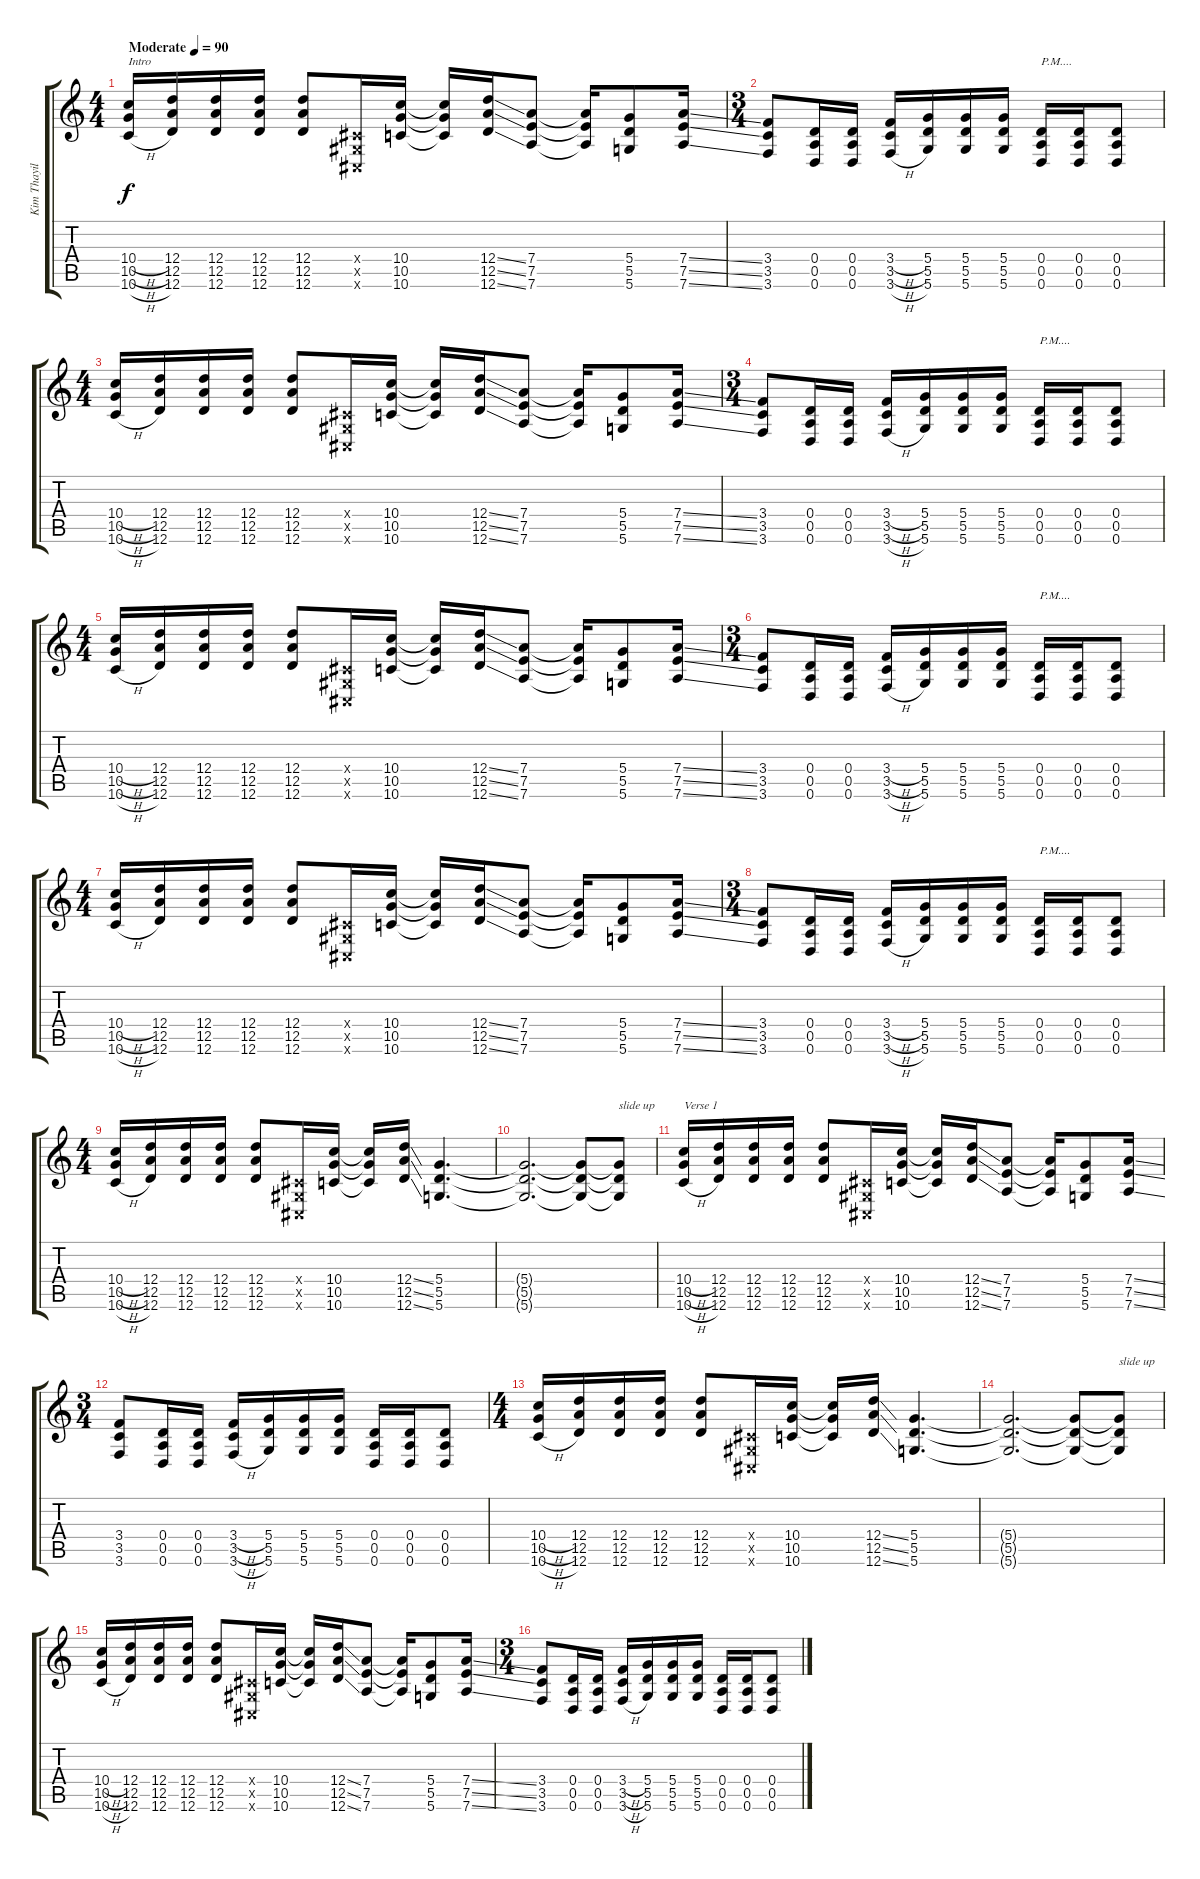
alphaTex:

\track ("Kim Thayil" "Kim Thayil") {instrument overdrivenguitar}
\staff {score tabs}
\tuning (E4 B3 G3 D3 A2 D2) {hide}
\ts (4 4)
\tempo (90 "Moderate")
\clef g2
\ks c
(10.4{h} 10.5{h} 10.6{h}).16{txt "Intro" dy f instrument overdrivenguitar} (12.4 12.5 12.6).16 (12.4 12.5 12.6).16 (12.4 12.5 12.6).16 (12.4 12.5 12.6).8 (-1.4{x} -1.5{x} -1.6{x}).16 (10.4 10.5 10.6).16 (10.4{t} 10.5{t} 10.6{t}).16 (12.4{ss} 12.5{ss} 12.6{ss}).16 (7.4 7.5 7.6).8 (7.4{t} 7.5{t} 7.6{t}).16 (5.4 5.5 5.6).8 (7.4{ss} 7.5{ss} 7.6{ss}).16 |
\ts (3 4)
(3.4 3.5 3.6).8 (0.4 0.5 0.6).16 (0.4 0.5 0.6).16 (3.4{h} 3.5{h} 3.6{h}).16 (5.4 5.5 5.6).16 (5.4 5.5 5.6).16 (5.4 5.5 5.6).16 (0.4 0.5 0.6).16{txt "P.M...."} (0.4 0.5 0.6).16 (0.4 0.5 0.6).8 |
\ts (4 4)
(10.4{h} 10.5{h} 10.6{h}).16 (12.4 12.5 12.6).16 (12.4 12.5 12.6).16 (12.4 12.5 12.6).16 (12.4 12.5 12.6).8 (-1.4{x} -1.5{x} -1.6{x}).16 (10.4 10.5 10.6).16 (10.4{t} 10.5{t} 10.6{t}).16 (12.4{ss} 12.5{ss} 12.6{ss}).16 (7.4 7.5 7.6).8 (7.4{t} 7.5{t} 7.6{t}).16 (5.4 5.5 5.6).8 (7.4{ss} 7.5{ss} 7.6{ss}).16 |
\ts (3 4)
(3.4 3.5 3.6).8 (0.4 0.5 0.6).16 (0.4 0.5 0.6).16 (3.4{h} 3.5{h} 3.6{h}).16 (5.4 5.5 5.6).16 (5.4 5.5 5.6).16 (5.4 5.5 5.6).16 (0.4 0.5 0.6).16{txt "P.M...."} (0.4 0.5 0.6).16 (0.4 0.5 0.6).8 |
\ts (4 4)
(10.4{h} 10.5{h} 10.6{h}).16 (12.4 12.5 12.6).16 (12.4 12.5 12.6).16 (12.4 12.5 12.6).16 (12.4 12.5 12.6).8 (-1.4{x} -1.5{x} -1.6{x}).16 (10.4 10.5 10.6).16 (10.4{t} 10.5{t} 10.6{t}).16 (12.4{ss} 12.5{ss} 12.6{ss}).16 (7.4 7.5 7.6).8 (7.4{t} 7.5{t} 7.6{t}).16 (5.4 5.5 5.6).8 (7.4{ss} 7.5{ss} 7.6{ss}).16 |
\ts (3 4)
(3.4 3.5 3.6).8 (0.4 0.5 0.6).16 (0.4 0.5 0.6).16 (3.4{h} 3.5{h} 3.6{h}).16 (5.4 5.5 5.6).16 (5.4 5.5 5.6).16 (5.4 5.5 5.6).16 (0.4 0.5 0.6).16{txt "P.M...."} (0.4 0.5 0.6).16 (0.4 0.5 0.6).8 |
\ts (4 4)
(10.4{h} 10.5{h} 10.6{h}).16 (12.4 12.5 12.6).16 (12.4 12.5 12.6).16 (12.4 12.5 12.6).16 (12.4 12.5 12.6).8 (-1.4{x} -1.5{x} -1.6{x}).16 (10.4 10.5 10.6).16 (10.4{t} 10.5{t} 10.6{t}).16 (12.4{ss} 12.5{ss} 12.6{ss}).16 (7.4 7.5 7.6).8 (7.4{t} 7.5{t} 7.6{t}).16 (5.4 5.5 5.6).8 (7.4{ss} 7.5{ss} 7.6{ss}).16 |
\ts (3 4)
(3.4 3.5 3.6).8 (0.4 0.5 0.6).16 (0.4 0.5 0.6).16 (3.4{h} 3.5{h} 3.6{h}).16 (5.4 5.5 5.6).16 (5.4 5.5 5.6).16 (5.4 5.5 5.6).16 (0.4 0.5 0.6).16{txt "P.M...."} (0.4 0.5 0.6).16 (0.4 0.5 0.6).8 |
\ts (4 4)
(10.4{h} 10.5{h} 10.6{h}).16 (12.4 12.5 12.6).16 (12.4 12.5 12.6).16 (12.4 12.5 12.6).16 (12.4 12.5 12.6).8 (-1.4{x} -1.5{x} -1.6{x}).16 (10.4 10.5 10.6).16 (10.4{t} 10.5{t} 10.6{t}).16 (12.4{ss} 12.5{ss} 12.6{ss}).16 (5.4 5.5 5.6).4{d} |
(5.4{t} 5.5{t} 5.6{t}).2{d} (5.4{t} 5.5{t} 5.6{t}).8 (5.4{t} 5.5{t} 5.6{t}).8{txt "slide up"} |
(10.4{h} 10.5{h} 10.6{h}).16{txt "Verse 1"} (12.4 12.5 12.6).16 (12.4 12.5 12.6).16 (12.4 12.5 12.6).16 (12.4 12.5 12.6).8 (-1.4{x} -1.5{x} -1.6{x}).16 (10.4 10.5 10.6).16 (10.4{t} 10.5{t} 10.6{t}).16 (12.4{ss} 12.5{ss} 12.6{ss}).16 (7.4 7.5 7.6).8 (7.4{t} 7.5{t} 7.6{t}).16 (5.4 5.5 5.6).8 (7.4{ss} 7.5{ss} 7.6{ss}).16 |
\ts (3 4)
(3.4 3.5 3.6).8 (0.4 0.5 0.6).16 (0.4 0.5 0.6).16 (3.4{h} 3.5{h} 3.6{h}).16 (5.4 5.5 5.6).16 (5.4 5.5 5.6).16 (5.4 5.5 5.6).16 (0.4 0.5 0.6).16 (0.4 0.5 0.6).16 (0.4 0.5 0.6).8 |
\ts (4 4)
(10.4{h} 10.5{h} 10.6{h}).16 (12.4 12.5 12.6).16 (12.4 12.5 12.6).16 (12.4 12.5 12.6).16 (12.4 12.5 12.6).8 (-1.4{x} -1.5{x} -1.6{x}).16 (10.4 10.5 10.6).16 (10.4{t} 10.5{t} 10.6{t}).16 (12.4{ss} 12.5{ss} 12.6{ss}).16 (5.4 5.5 5.6).4{d} |
(5.4{t} 5.5{t} 5.6{t}).2{d} (5.4{t} 5.5{t} 5.6{t}).8 (5.4{t} 5.5{t} 5.6{t}).8{txt "slide up"} |
(10.4{h} 10.5{h} 10.6{h}).16 (12.4 12.5 12.6).16 (12.4 12.5 12.6).16 (12.4 12.5 12.6).16 (12.4 12.5 12.6).8 (-1.4{x} -1.5{x} -1.6{x}).16 (10.4 10.5 10.6).16 (10.4{t} 10.5{t} 10.6{t}).16 (12.4{ss} 12.5{ss} 12.6{ss}).16 (7.4 7.5 7.6).8 (7.4{t} 7.5{t} 7.6{t}).16 (5.4 5.5 5.6).8 (7.4{ss} 7.5{ss} 7.6{ss}).16 |
\ts (3 4)
(3.4 3.5 3.6).8 (0.4 0.5 0.6).16 (0.4 0.5 0.6).16 (3.4{h} 3.5{h} 3.6{h}).16 (5.4 5.5 5.6).16 (5.4 5.5 5.6).16 (5.4 5.5 5.6).16 (0.4 0.5 0.6).16 (0.4 0.5 0.6).16 (0.4 0.5 0.6).8
